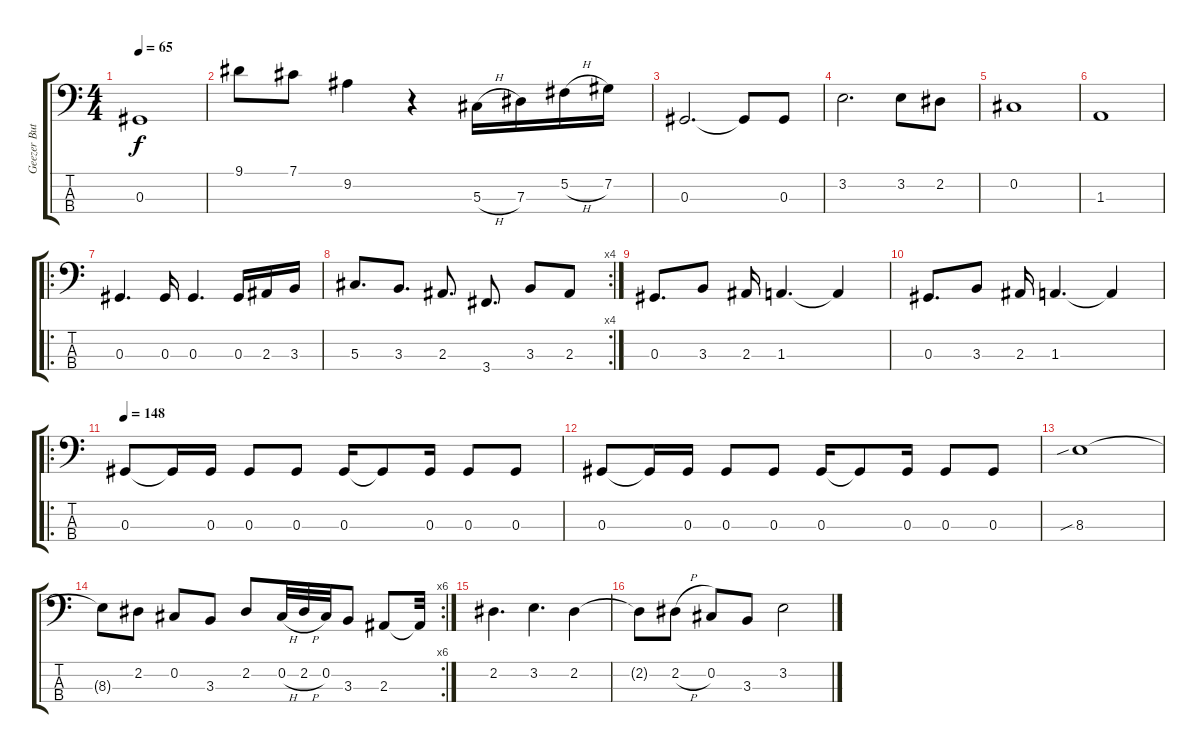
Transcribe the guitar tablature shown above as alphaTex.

\track ("Geezer Butler" "Geezer But") {instrument electricbassfinger}
\staff {score tabs}
\tuning (Gb2 Db2 Ab1 Eb1) {hide}
\ts (4 4)
\tempo 65
\clef f4
\ks aminor
0.3.1{dy f} |
9.1.8 7.1.8 9.2.4 r.4 5.3{h}.16 7.3.16 5.2{h}.16 7.2.16 |
0.3.2{d} 0.3{t}.8 0.3.8 |
3.2.2{d} 3.2.8 2.2.8 |
0.2.1 |
1.3.1 |
\ro
0.3.4{d} 0.3.16 0.3.4{d} 0.3.16 2.3.16 3.3.16 |
\rc 4
5.3.8{d} 3.3.8{d} 2.3.8{d} 3.4.8{d} 3.3.8 2.3.8 |
0.3.8{d} 3.3.8 2.3.16 1.3.4{d} 1.3{t}.4 |
0.3.8{d} 3.3.8 2.3.16 1.3.4{d} 1.3{t}.4 |
\ro
\tempo 148
0.3.8 0.3{t}.16 0.3.16 0.3.8 0.3.8 0.3.16 0.3{t}.8 0.3.16 0.3.8 0.3.8 |
0.3.8 0.3{t}.16 0.3.16 0.3.8 0.3.8 0.3.16 0.3{t}.8 0.3.16 0.3.8 0.3.8 |
8.3{sib}.1 |
\rc 6
8.3{t}.8 2.2.8 0.2.8 3.3.8 2.2.8 0.2{h}.32 2.2{h}.32 0.2.32 3.3.8 2.3.8 2.3{t}.32 |
2.2.4{d} 3.2.4{d} 2.2.4 |
2.2{t}.8 2.2{h}.8 0.2.8 3.3.8 3.2.2
